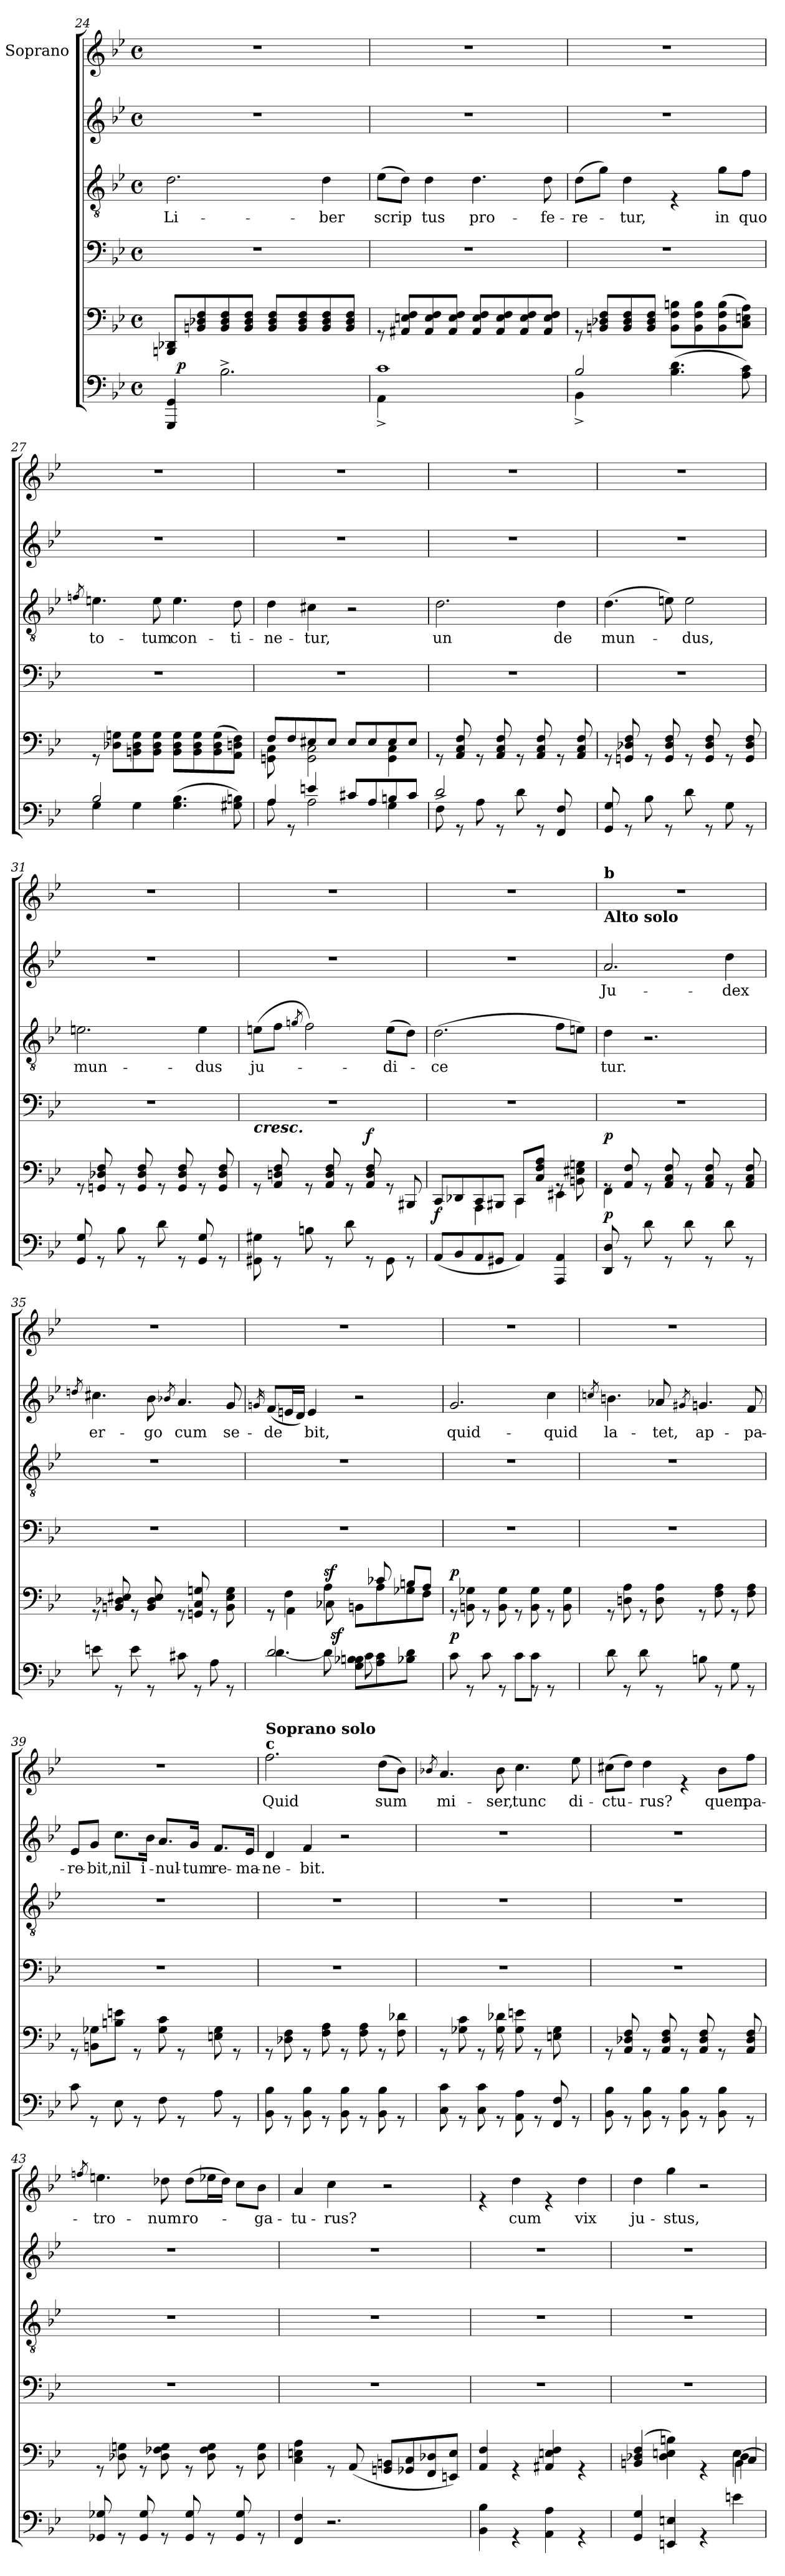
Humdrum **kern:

**kern	**dynam	**kern	**dynam	**kern	**kern	**text	**kern	**text	**kern	**text
*part6	*part6	*part5	*part5	*part4	*part3	*part3	*part2	*part2	*part1	*part1
*staff6	*staff6	*staff5	*staff5	*staff4	*staff3	*staff3	*staff2	*staff2	*staff1	*staff1
*	*	*	*	*	*	*	*	*	*I"Soprano	*
*clefF4	*	*clefF4	*	*clefF4	*clefGv2	*	*clefG2	*	*clefG2	*
*k[b-e-]	*	*k[b-e-]	*	*k[b-e-]	*k[b-e-]	*	*k[b-e-]	*	*k[b-e-]	*
*B-:	*	*B-:	*	*B-:	*B-:	*	*B-:	*	*B-:	*
*M4/4	*	*M4/4	*	*M4/4	*M4/4	*	*M4/4	*	*M4/4	*
*met(c)	*	*met(c)	*	*met(c)	*met(c)	*	*met(c)	*	*met(c)	*
=24	=24	=24	=24	=24	=24	=24	=24	=24	=24	=24
!	!	!	!	!	!	!LO:LY:b	!	!	!	!
*^	*	*	*	*	*	*	*	*	*	*
4GGG/ 4GG/	32ryy	.	8BBB/ 8DD-/L	.	1r	2.d\	Li-	1r	.	1r	.
!	!	!LO:DY:a	!	!	!	!	!	!	!	!	!
.	2ryy	p	.	.	.	.	.	.	.	.	.
.	.	.	8BB/ 8D-/ 8F/	.	.	.	.	.	.	.	.
2.B-^>\	.	.	8BB/ 8D-/ 8F/	.	.	.	.	.	.	.	.
.	.	.	8BB/ 8D-/ 8F/J	.	.	.	.	.	.	.	.
.	.	.	8BB/ 8D-/ 8F/L	.	.	.	.	.	.	.	.
.	4...ryy	.	.	.	.	.	.	.	.	.	.
.	.	.	8BB/ 8D-/ 8F/	.	.	.	.	.	.	.	.
!	!	!	!	!	!	!	!LO:LY:b	!	!	!	!
.	.	.	8BB/ 8D-/ 8F/	.	.	4d\	-ber	.	.	.	.
.	.	.	8BB/ 8D-/ 8F/J	.	.	.	.	.	.	.	.
!!LO:LB:g=z
=25	=25	=25	=25	=25	=25	=25	=25	=25	=25	=25	=25
!	!	!	!	!	!	!	!LO:LY:b	!	!	!	!
1c	4AA^<\	.	8rGG	.	1r	(>8e-\L	scrip	1r	.	1r	.
.	.	.	8AA#X/ 8E/ 8F/L	.	.	8d\J)	.	.	.	.	.
!	!	!	!	!	!	!	!LO:LY:b	!	!	!	!
.	2.ryy	.	8AA#/ 8E/ 8F/	.	.	4d\	tus	.	.	.	.
.	.	.	8AA#/ 8E/ 8F/J	.	.	.	.	.	.	.	.
!	!	!	!	!	!	!	!LO:LY:b	!	!	!	!
.	.	.	8AA#/ 8E/ 8F/L	.	.	4.d\	pro-	.	.	.	.
.	.	.	8AA#/ 8E/ 8F/	.	.	.	.	.	.	.	.
.	.	.	8AA#/ 8E/ 8F/	.	.	.	.	.	.	.	.
!	!	!	!	!	!	!	!LO:LY:b	!	!	!	!
.	.	.	8AA#/ 8E/ 8F/J	.	.	8d\	-fe-	.	.	.	.
=26	=26	=26	=26	=26	=26	=26	=26	=26	=26	=26	=26
!	!	!	!	!	!	!	!LO:LY:b	!	!	!	!
2B-/	4BB-^<\	.	8rGG	.	1r	(>8d\L	-re-	1r	.	1r	.
.	.	.	8BB/ 8D-/ 8F/L	.	.	8g\J)	.	.	.	.	.
!	!	!	!	!	!	!	!LO:LY:b	!	!	!	!
.	2.ryy	.	8BB/ 8D-/ 8F/	.	.	4d\	-tur,	.	.	.	.
.	.	.	8BB/ 8D-/ 8F/J	.	.	.	.	.	.	.	.
(>4.B-\ 4.d\	.	.	8BB\ 8F\ 8B\L	.	.	4rE	.	.	.	.	.
.	.	.	8BB\ 8F\ 8B\	.	.	.	.	.	.	.	.
!	!	!	!	!	!	!	!LO:LY:b	!	!	!	!
.	.	.	(>8BB\ 8F\ 8B\	.	.	8g\L	in	.	.	.	.
!	!	!	!	!	!	!	!LO:LY:b	!	!	!	!
8A\ 8c\)	.	.	8C\ 8E\ 8A\J)	.	.	8f\J	quo	.	.	.	.
=27	=27	=27	=27	=27	=27	=27	=27	=27	=27	=27	=27
.	.	.	.	.	.	8qfn/	.	.	.	.	.
!	!	!	!	!	!	!	!LO:LY:b	!	!	!	!
2B-/	4G\	.	8rGG	.	1r	4.en\	to-	1r	.	1r	.
.	.	.	8D-\ 8Gn\L	.	.	.	.	.	.	.	.
.	4G\	.	8BB\ 8D-\ 8G\	.	.	.	.	.	.	.	.
!	!	!	!	!	!	!	!LO:LY:b	!	!	!	!
.	.	.	8BB\ 8D-\ 8G\J	.	.	8e\	-tum	.	.	.	.
!	!	!	!	!	!	!	!LO:LY:b	!	!	!	!
(>4.G\ 4.B-\	2ryy	.	8BB\ 8D-\ 8G\L	.	.	4.e\	con-	.	.	.	.
.	.	.	8BB\ 8D-\ 8G\	.	.	.	.	.	.	.	.
.	.	.	(>8BB\ 8D-\ 8G\	.	.	.	.	.	.	.	.
!	!	!	!	!	!	!	!LO:LY:b	!	!	!	!
8G#X\ 8Bn\)	.	.	8AA\ 8Dn\ 8F\J)	.	.	8d\	-ti-	.	.	.	.
=28	=28	=28	=28	=28	=28	=28	=28	=28	=28	=28	=28
*	*	*	*^	*	*	*	*	*	*	*	*
!	!	!	!	!	!	!	!	!LO:LY:b	!	!	!	!
4A/	8A\	.	8F/L	8GGn\ 8C\	.	1r	4d\	-ne-	1r	.	1r	.
.	8rGG	.	8F/	8ryy	.	.	.	.	.	.	.	.
!	!	!	!	!	!	!	!	!LO:LY:b	!	!	!	!
4en/	2A\	.	8E#X/	2GG\ 2C\	.	.	4c#X\	-tur,	.	.	.	.
.	.	.	8E#/J	.	.	.	.	.	.	.	.	.
8c#X/L	.	.	8E#/L	.	.	.	2r	.	.	.	.	.
8A/	.	.	8E#/	.	.	.	.	.	.	.	.	.
8Bn/	4G\	.	8E#/	4GG\ 4C\	.	.	.	.	.	.	.	.
8c#/J	.	.	8E#/J	.	.	.	.	.	.	.	.	.
*	*	*	*v	*v	*	*	*	*	*	*	*	*
!!LO:LB:g=z
=29	=29	=29	=29	=29	=29	=29	=29	=29	=29	=29	=29
!	!	!	!	!	!	!	!LO:LY:b	!	!	!	!
8F^<\	2d/	.	8rGG	.	1r	2.d\	un	1r	.	1r	.
8rGG	.	.	8AA/ 8C/ 8F/	.	.	.	.	.	.	.	.
8A\	.	.	8rGG	.	.	.	.	.	.	.	.
8rGG	.	.	8AA/ 8C/ 8F/	.	.	.	.	.	.	.	.
8d\	8ryy	.	8rGG	.	.	.	.	.	.	.	.
8rGG	4.ryy	.	8AA/ 8C/ 8F/	.	.	.	.	.	.	.	.
!	!	!	!	!	!	!	!LO:LY:b	!	!	!	!
8FF/ 8F/	.	.	8rGG	.	.	4d\	de	.	.	.	.
8ryy	.	.	8AA/ 8C/ 8F/	.	.	.	.	.	.	.	.
*v	*v	*	*	*	*	*	*	*	*	*	*
=30	=30	=30	=30	=30	=30	=30	=30	=30	=30	=30
!	!	!	!	!	!	!LO:LY:b	!	!	!	!
8GG/ 8G/	.	8rGG	.	1r	(>4.d\	mun-	1r	.	1r	.
8rGG	.	8GGn/ 8D-/ 8F/	.	.	.	.	.	.	.	.
8B-\	.	8rGG	.	.	.	.	.	.	.	.
8rGG	.	8GG/ 8D-/ 8F/	.	.	8en\)	.	.	.	.	.
!	!	!	!	!	!	!LO:LY:b	!	!	!	!
8d\	.	8rGG	.	.	2e\	-dus,	.	.	.	.
8rGG	.	8GG/ 8D-/ 8F/	.	.	.	.	.	.	.	.
8G\	.	8rGG	.	.	.	.	.	.	.	.
8rGG	.	8GG/ 8D-/ 8F/	.	.	.	.	.	.	.	.
=31	=31	=31	=31	=31	=31	=31	=31	=31	=31	=31
!	!	!	!	!	!	!LO:LY:b	!	!	!	!
8GG/ 8G/	.	8rGG	.	1r	2.en\	mun-	1r	.	1r	.
8rGG	.	8GGn/ 8D-/ 8F/	.	.	.	.	.	.	.	.
8B-\	.	8rGG	.	.	.	.	.	.	.	.
8rGG	.	8GG/ 8D-/ 8F/	.	.	.	.	.	.	.	.
8d\	.	8rGG	.	.	.	.	.	.	.	.
8rGG	.	8GG/ 8D-/ 8F/	.	.	.	.	.	.	.	.
!	!	!	!	!	!	!LO:LY:b	!	!	!	!
8GG/ 8G/	.	8rGG	.	.	4e\	-dus	.	.	.	.
8rGG	.	8GG/ 8D-/ 8F/	.	.	.	.	.	.	.	.
=32	=32	=32	=32	=32	=32	=32	=32	=32	=32	=32
!	!	!	!	!LO:TX:b:Bi:t=cresc.	!	!	!	!	!	!
!	!	!	!	!	!	!LO:LY:b	!	!	!	!
8GG#X\ 8G#X\	.	8rGG	.	1r	(>8en\L	ju-	1r	.	1r	.
8rGG	.	8AA/ 8Dn/ 8F/	.	.	8f\J	.	.	.	.	.
.	.	.	.	.	8qgn/	.	.	.	.	.
8Bn\	.	8rGG	.	.	2f\)	.	.	.	.	.
8rGG	.	8AA/ 8D/ 8F/	.	.	.	.	.	.	.	.
8d\	.	8rGG	.	.	.	.	.	.	.	.
!	!	!	!LO:DY:a	!	!	!	!	!	!	!
8rGG	.	8AA/ 8D/ 8F/	f	.	.	.	.	.	.	.
!	!	!	!	!	!	!LO:LY:b	!	!	!	!
8GG#\	.	8rGG	.	.	(>8e\L	-di-	.	.	.	.
8rGG	.	8BBB#X/	.	.	8d\J)	.	.	.	.	.
!!LO:LB:g=z
=33	=33	=33	=33	=33	=33	=33	=33	=33	=33	=33
*	*	*^	*	*	*	*	*	*	*	*
!	!LO:DY:a	!	!	!	!	!	!LO:LY:b	!	!	!	!
(<8AA/L	f	8CC/L	4ryy	.	1r	(>2.d\	-ce	1r	.	1r	.
8BB-/	.	8DD-/	.	.	.	.	.	.	.	.	.
8AA/	.	8CC/	4AAA\	.	.	.	.	.	.	.	.
8GG#X/J	.	8BBB#X/J	.	.	.	.	.	.	.	.	.
4AA/)	.	8CC/L	4CC\	.	.	.	.	.	.	.	.
.	.	8C/ 8F/ 8A/J	.	.	.	.	.	.	.	.	.
4AAA/ 4AA/	.	8rGG	4EE#X\	.	.	8f\L	.	.	.	.	.
.	.	8BB\ 8E#X\ 8Gn\	.	.	.	8en\J)	.	.	.	.	.
=34	=34	=34	=34	=34	=34	=34	=34	=34	=34	=34	=34
!	!	!	!	!	!	!	!	!	!	!LO:TX:a:B:t=b	!
!	!	!	!	!	!	!	!	!	!	!LO:TX:b:B:t=Alto solo	!
!	!LO:DY:a	!	!	!LO:DY:a	!	!	!LO:LY:b	!	!LO:LY:b	!	!
8DD/ 8D/	p	8rGG	4FF\	p	1r	4d\	tur.	2.a/	Ju-	1r	.
8rGG	.	8AA/ 8F/	.	.	.	.	.	.	.	.	.
8d\	.	8rGG	2.ryy	.	.	2.r	.	.	.	.	.
8rGG	.	8AA/ 8C/ 8F/	.	.	.	.	.	.	.	.	.
8d\	.	8rGG	.	.	.	.	.	.	.	.	.
8rGG	.	8AA/ 8C/ 8F/	.	.	.	.	.	.	.	.	.
!	!	!	!	!	!	!	!	!	!LO:LY:b	!	!
8d\	.	8rGG	.	.	.	.	.	4dd\	-dex	.	.
8rGG	.	8AA/ 8C/ 8F/	.	.	.	.	.	.	.	.	.
*	*	*v	*v	*	*	*	*	*	*	*	*
=35	=35	=35	=35	=35	=35	=35	=35	=35	=35	=35
.	.	.	.	.	.	.	8qddn/	.	.	.
!	!	!	!	!	!	!	!	!LO:LY:b	!	!
8en\	.	8rGG	.	1r	1r	.	4.cc#X\	er-	1r	.
8rGG	.	8BB/ 8D-/ 8E#X/	.	.	.	.	.	.	.	.
8e\	.	8rGG	.	.	.	.	.	.	.	.
!	!	!	!	!	!	!	!	!LO:LY:b	!	!
8rGG	.	8BB/ 8D-/ 8E#/	.	.	.	.	8b-\	-go	.	.
.	.	.	.	.	.	.	8qb-X/	.	.	.
!	!	!	!	!	!	!	!	!LO:LY:b	!	!
8c#X\	.	8rGG	.	.	.	.	4.a/	cum	.	.
8rGG	.	8GGn/ 8C/ 8Gn/	.	.	.	.	.	.	.	.
8A\	.	8rGG	.	.	.	.	.	.	.	.
!	!	!	!	!	!	!	!	!LO:LY:b	!	!
8rGG	.	8BB\ 8E#\ 8G\	.	.	.	.	8g/	se-	.	.
=36	=36	=36	=36	=36	=36	=36	=36	=36	=36	=36
.	.	.	.	.	.	.	16qgn/	.	.	.
*^	*	*^	*	*	*	*	*	*	*	*
!	!	!	!	!	!	!	!	!	!	!LO:LY:b	!	!
*	*^	*	*	*	*	*	*	*	*	*	*	*
2d/	[>4.d\	4ryy	.	8rGG	8rGG	.	1r	1r	.	(<8f/L	-de	1r	.
.	.	.	.	4F\	4AA\	.	.	.	.	16en/L	.	.	.
.	.	.	.	.	.	.	.	.	.	16d/JJ)	.	.	.
!	!	!	!	!	!	!	!	!	!	!	!LO:LY:b	!	!
.	.	8ryy	.	.	.	.	.	.	.	4e/	bit,	.	.
!	!	!	!	!	!	!LO:DY:a	!	!	!	!	!	!	!
.	8d\]	32ryy	.	4A\	8C-X\	sf	.	.	.	.	.	.	.
!	!	!	!LO:DY:a	!	!	!	!	!	!	!	!	!	!
.	.	2ryy	sf	.	.	.	.	.	.	.	.	.	.
8G\ 8B-X\ 8Bn\L	8c\	.	.	.	8BB\L	.	.	.	.	2r	.	.	.
8A\ 8c\	8ryy	.	.	8c-X/	8A\	.	.	.	.	.	.	.	.
8B-\ 8d\J	4ryy	.	.	8B/L	8G-\	.	.	.	.	.	.	.	.
8ryy	.	.	.	8A/J	8F\J	.	.	.	.	.	.	.	.
.	.	16.ryy	.	.	.	.	.	.	.	.	.	.	.
!!LO:LB:g=z
=37	=37	=37	=37	=37	=37	=37	=37	=37	=37	=37	=37	=37	=37
!	!	!	!LO:DY:a	!	!	!LO:DY:a	!	!	!	!	!LO:LY:b	!	!
*	*v	*v	*	*	*	*	*	*	*	*	*	*	*
*	*	*	*v	*v	*	*	*	*	*	*	*	*
8c\	2ryy	p	8rGG	p	1r	1r	.	2.g/	quid-	1r	.
8rGG	.	.	8BB\ 8G-\	.	.	.	.	.	.	.	.
8c\	.	.	8rGG	.	.	.	.	.	.	.	.
8rGG	.	.	8BB\ 8G-\	.	.	.	.	.	.	.	.
8c\L	8ryy	.	8rGG	.	.	.	.	.	.	.	.
8c\J	8rGG	.	8BB\ 8G-\	.	.	.	.	.	.	.	.
!	!	!	!	!	!	!	!	!	!LO:LY:b	!	!
8rGG	8ryy	.	8rGG	.	.	.	.	4cc\	-quid	.	.
8ryy	8ryy	.	8BB\ 8G-\	.	.	.	.	.	.	.	.
*v	*v	*	*	*	*	*	*	*	*	*	*
=38	=38	=38	=38	=38	=38	=38	=38	=38	=38	=38
.	.	.	.	.	.	.	8qccn/	.	.	.
!	!	!	!	!	!	!	!	!LO:LY:b	!	!
8d\	.	8rGG	.	1r	1r	.	4.bn\	la-	1r	.
8rGG	.	8Dn\ 8A\	.	.	.	.	.	.	.	.
8d\	.	8rGG	.	.	.	.	.	.	.	.
!	!	!	!	!	!	!	!	!LO:LY:b	!	!
8rGG	.	8D\ 8A\	.	.	.	.	8a-X/	-tet,	.	.
.	.	.	.	.	.	.	8qg#X/	.	.	.
!	!	!	!	!	!	!	!	!LO:LY:b	!	!
8Bn\	.	8rGG	.	.	.	.	4.gn/	ap-	.	.
8rGG	.	8F\ 8A\	.	.	.	.	.	.	.	.
8G\	.	8rGG	.	.	.	.	.	.	.	.
!	!	!	!	!	!	!	!	!LO:LY:b	!	!
8rGG	.	8F\ 8A\	.	.	.	.	8f/	-pa-	.	.
=39	=39	=39	=39	=39	=39	=39	=39	=39	=39	=39
!	!	!	!	!	!	!	!	!LO:LY:b	!	!
8c\	.	8rGG	.	1r	1r	.	8e-/L	-re-	1r	.
!	!	!	!	!	!	!	!	!LO:LY:b	!	!
8rGG	.	8BB\ 8G-\L	.	.	.	.	8g/J	-bit,	.	.
!	!	!	!	!	!	!	!	!LO:LY:b	!	!
8E-\	.	8B\ 8e\J	.	.	.	.	8.cc\L	nil	.	.
8rGG	.	8rGG	.	.	.	.	.	.	.	.
!	!	!	!	!	!	!	!	!LO:LY:b	!	!
.	.	.	.	.	.	.	16b-\Jk	i-	.	.
!	!	!	!	!	!	!	!	!LO:LY:b	!	!
8F\	.	8G-\ 8c\	.	.	.	.	8.a/L	-nul-	.	.
8rGG	.	8rGG	.	.	.	.	.	.	.	.
!	!	!	!	!	!	!	!	!LO:LY:b	!	!
.	.	.	.	.	.	.	16g/Jk	-tum	.	.
!	!	!	!	!	!	!	!	!LO:LY:b	!	!
8A\	.	8E\ 8G-\	.	.	.	.	8.f/L	re-	.	.
8rGG	.	8rGG	.	.	.	.	.	.	.	.
!	!	!	!	!	!	!	!	!LO:LY:b	!	!
.	.	.	.	.	.	.	16e-/Jk	-ma-	.	.
=40	=40	=40	=40	=40	=40	=40	=40	=40	=40	=40
!	!	!	!	!	!	!	!	!	!LO:TX:a:B:t=c	!
!	!	!	!	!	!	!	!	!	!LO:TX:a:B:t=Soprano solo	!
!	!	!	!	!	!	!	!	!LO:LY:b	!	!LO:LY:b
8BB-\ 8B-\	.	8rGG	.	1r	1r	.	4d/	-ne-	2.ff\	Quid
8rGG	.	8D-\ 8F\	.	.	.	.	.	.	.	.
!	!	!	!	!	!	!	!	!LO:LY:b	!	!
8BB-\ 8B-\	.	8rGG	.	.	.	.	4f/	-bit.	.	.
8rGG	.	8F\ 8A\	.	.	.	.	.	.	.	.
8BB-\ 8B-\	.	8rGG	.	.	.	.	2r	.	.	.
8rGG	.	8F\ 8A\	.	.	.	.	.	.	.	.
!	!	!	!	!	!	!	!	!	!	!LO:LY:b
8BB-\ 8B-\	.	8rGG	.	.	.	.	.	.	(>8dd\L	sum
8rGG	.	8F\ 8d-\	.	.	.	.	.	.	8b-\J)	.
!!LO:PB:g=z
=41	=41	=41	=41	=41	=41	=41	=41	=41	=41	=41
.	.	.	.	.	.	.	.	.	8qb-X/	.
*	*	*^	*	*	*	*	*	*	*	*
!	!	!	!	!	!	!	!	!	!	!	!LO:LY:b
8C\ 8c\	.	8rGG	4.ryy	.	1r	1r	.	1r	.	4.a/	mi-
8rGG	.	8G-\ 8c\	.	.	.	.	.	.	.	.	.
8C\ 8c\	.	8rGG	.	.	.	.	.	.	.	.	.
!	!	!	!	!	!	!	!	!	!	!	!LO:LY:b
8rGG	.	8G-\ 8d-\	8rGG	.	.	.	.	.	.	8b-\	-ser,
!	!	!	!	!	!	!	!	!	!	!	!LO:LY:b
8AA\ 8A\	.	8G-\ 8e\	8ryy	.	.	.	.	.	.	4.cc\	tunc
8rGG	.	8rGG	4.ryy	.	.	.	.	.	.	.	.
8FF/ 8F/	.	8E\ 8G-\	.	.	.	.	.	.	.	.	.
!	!	!	!	!	!	!	!	!	!	!	!LO:LY:b
8rGG	.	8ryy	.	.	.	.	.	.	.	8ee-\	di-
*	*	*v	*v	*	*	*	*	*	*	*	*
=42	=42	=42	=42	=42	=42	=42	=42	=42	=42	=42
!	!	!	!	!	!	!	!	!	!	!LO:LY:b
8BB-\ 8B-\	.	8rGG	.	1r	1r	.	1r	.	(>8cc#X\L	-ctu-
8rGG	.	8AA/ 8D-/ 8F/	.	.	.	.	.	.	8dd\J)	.
!	!	!	!	!	!	!	!	!	!	!LO:LY:b
8BB-\ 8B-\	.	8rGG	.	.	.	.	.	.	4dd\	-rus?
8rGG	.	8AA/ 8D-/ 8F/	.	.	.	.	.	.	.	.
8BB-\ 8B-\	.	8rGG	.	.	.	.	.	.	4re	.
8rGG	.	8AA/ 8D-/ 8F/	.	.	.	.	.	.	.	.
!	!	!	!	!	!	!	!	!	!	!LO:LY:b
8BB-\ 8B-\	.	8rGG	.	.	.	.	.	.	8b-\L	quem
!	!	!	!	!	!	!	!	!	!	!LO:LY:b
8rGG	.	8AA/ 8D-/ 8F/	.	.	.	.	.	.	8ff\J	pa-
=43	=43	=43	=43	=43	=43	=43	=43	=43	=43	=43
.	.	.	.	.	.	.	.	.	8qffn/	.
!	!	!	!	!	!	!	!	!	!	!LO:LY:b
8GG-X/ 8G-X/	.	8rGG	.	1r	1r	.	1r	.	4.een\	-tro-
8rGG	.	8D-\ 8Gn\	.	.	.	.	.	.	.	.
8GG-/ 8G-/	.	8rGG	.	.	.	.	.	.	.	.
!	!	!	!	!	!	!	!	!	!	!LO:LY:b
8rGG	.	8D-\ 8F-X\ 8G\	.	.	.	.	.	.	8dd-X\	-num
!	!	!	!	!	!	!	!	!	!	!LO:LY:b
8GG-/ 8G-/	.	8rGG	.	.	.	.	.	.	(>8dd-\L	ro-
8rGG	.	8D-\ 8F-\ 8G\	.	.	.	.	.	.	16ee-X\L	.
.	.	.	.	.	.	.	.	.	16dd-\JJ)	.
8GG-/ 8G-/	.	8rGG	.	.	.	.	.	.	8cc\L	.
!	!	!	!	!	!	!	!	!	!	!LO:LY:b
8rGG	.	8D-\ 8G\	.	.	.	.	.	.	8b-\J	-ga-
=44	=44	=44	=44	=44	=44	=44	=44	=44	=44	=44
!	!	!	!	!	!	!	!	!	!	!LO:LY:b
4FF/ 4F/	.	4C\ 4E\ 4A\	.	1r	1r	.	1r	.	4a/	-tu-
!	!	!	!	!	!	!	!	!	!	!LO:LY:b
2.r	.	8rGG	.	.	.	.	.	.	4cc\	-rus?
.	.	(<8AA/	.	.	.	.	.	.	.	.
.	.	8GGn/ 8BB/L	.	.	.	.	.	.	2r	.
.	.	8GG-X/ 8C/	.	.	.	.	.	.	.	.
.	.	8FF/ 8D-/	.	.	.	.	.	.	.	.
.	.	8EE/ 8E/J)	.	.	.	.	.	.	.	.
!!LO:LB:g=z
=45	=45	=45	=45	=45	=45	=45	=45	=45	=45	=45
4BB-\ 4B-\	.	4AA/ 4F/	.	1r	1r	.	1r	.	4re	.
!	!	!	!	!	!	!	!	!	!	!LO:LY:b
4rGG	.	4rGG	.	.	.	.	.	.	4dd\	cum
4AA\ 4A\	.	4AA#X/ 4E/ 4F/	.	.	.	.	.	.	4re	.
!	!	!	!	!	!	!	!	!	!	!LO:LY:b
4rGG	.	4rGG	.	.	.	.	.	.	4dd\	vix
=46	=46	=46	=46	=46	=46	=46	=46	=46	=46	=46
*	*	*^	*	*	*	*	*	*	*	*
*	*	*	*^	*	*	*	*	*	*	*	*
*	*	*	*	*^	*	*	*	*	*	*	*	*
!	!	!	!	!	!	!	!	!	!	!	!	!	!LO:LY:b
4GG/ 4G/	.	(<4BB/ 4D-/ 4F/	2.ryy	2.ryy	2.ryy	.	1r	1r	.	1r	.	4dd\	ju-
!	!	!	!	!	!	!	!	!	!	!	!	!	!LO:LY:b
4EEn/ 4En/	.	4D-\ 4E\ 4B\)	.	.	.	.	.	.	.	.	.	4gg\	-stus,
4rGG	.	4rGG	.	.	.	.	.	.	.	.	.	2r	.
4en\	.	[>4E\	4D-\	4C/	4BB\	.	.	.	.	.	.	.	.
*	*	*v	*v	*v	*v	*	*	*	*	*	*	*	*
=	=	=	=	=	=	=	=	=	=	=
*-	*-	*-	*-	*-	*-	*-	*-	*-	*-	*-
